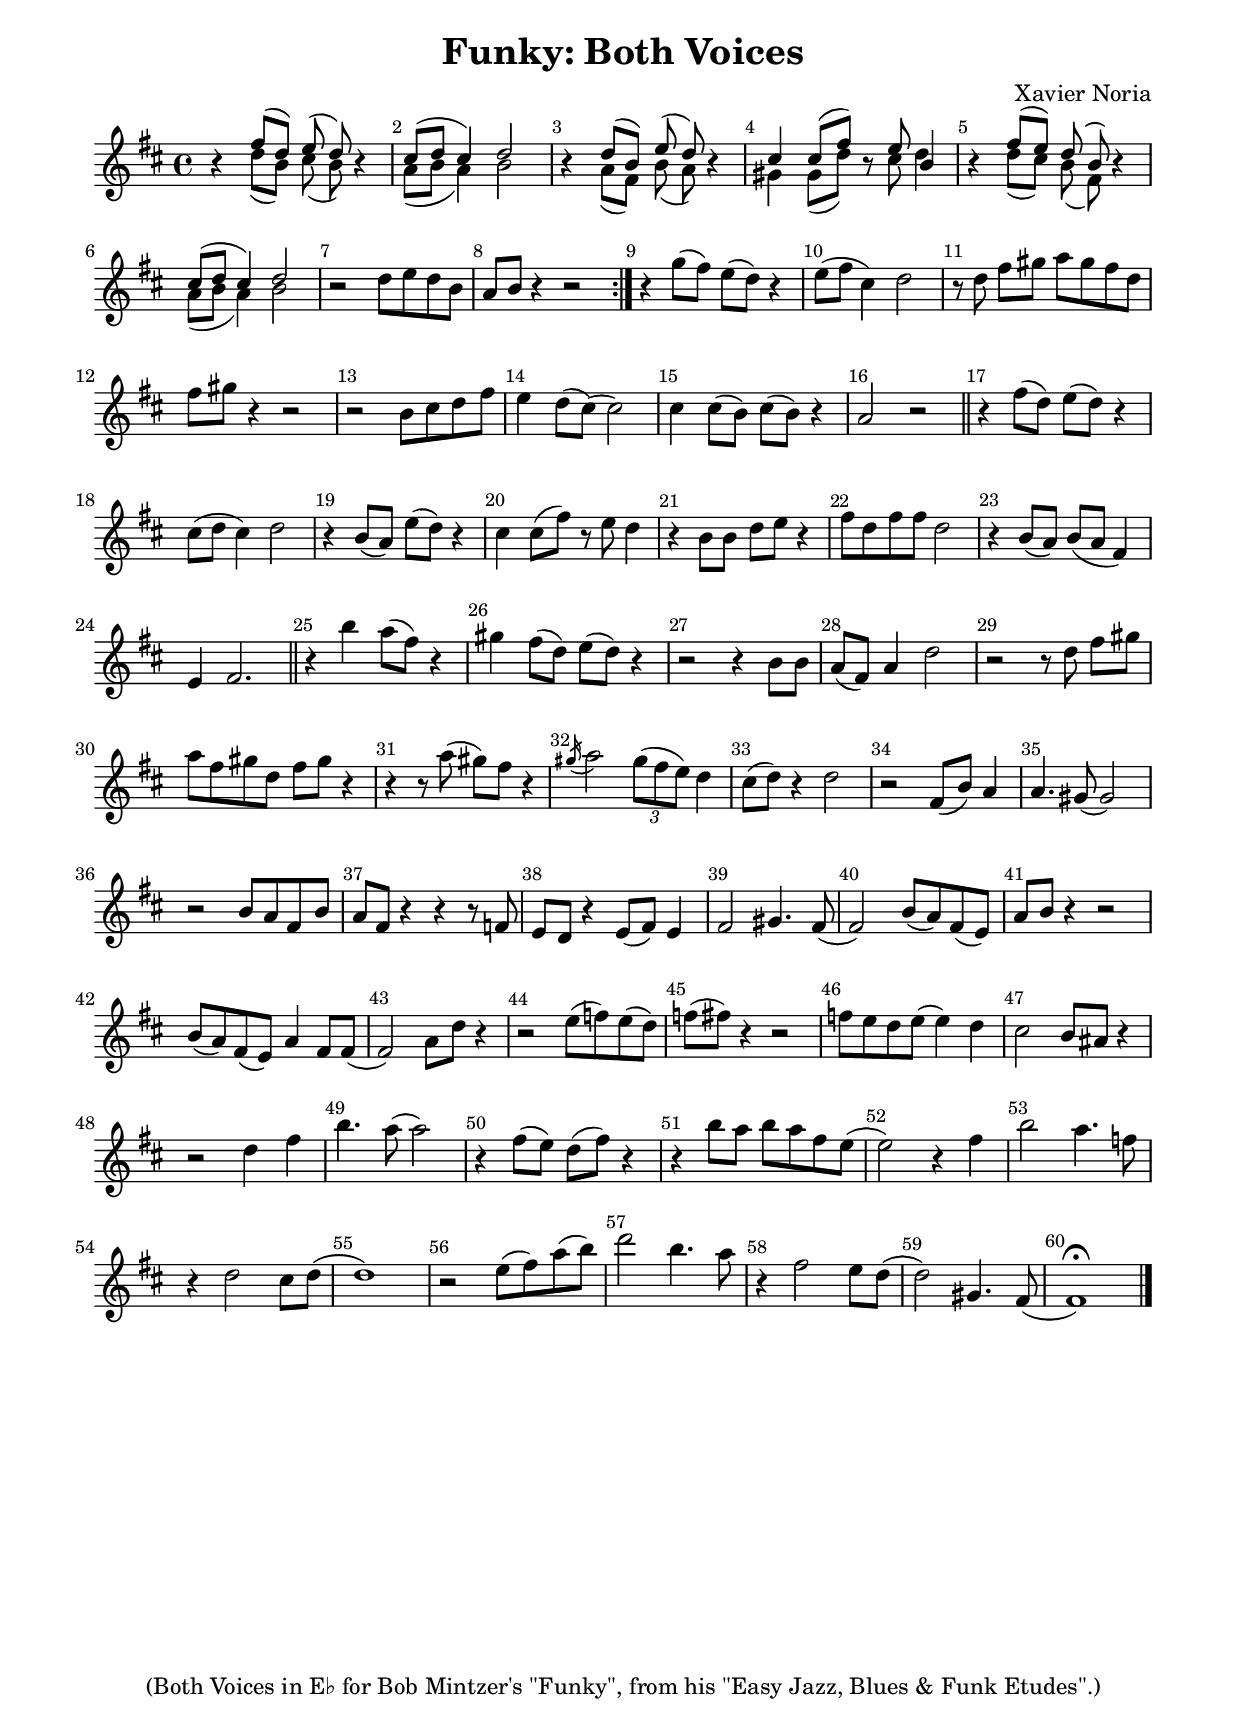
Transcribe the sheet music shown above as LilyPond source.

\version "2.16.1"

\include "../shared/common.ly"

\header {
  title    = "Funky: Both Voices"
  composer = "Xavier Noria"
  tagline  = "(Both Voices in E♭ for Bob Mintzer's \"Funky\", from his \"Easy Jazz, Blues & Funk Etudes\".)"
}

melody = \relative c'' {
  \clef treble
  \key d \major
  \time 4/4
  
  \repeat volta 2 {
    % 1
    r4 << fs8( \\ d8( >> << d8) \\ b8) >> << e8( \\ cs8( >> << d8) \\ b8) >> r4 |

    % 2
    << cs8( \\ a8( >> << d8 \\ b >> << cs4) \\ a) >> << d2 \\ b >> |

    % 3
    r4 << d8( \\ a8( >> << b8) \\ fs8) >> << e'8( \\ b8( >> << d8) \\ a) >> r4 |

    % 4
    << cs4 \\ gs4 >> << cs8( \\ gs8( >> << fs'8) \\ d8) >> r8 << e8 \\ cs8 >> << b4 \\ d4>> |

    % 5
    r4 << fs8( \\ d8( >> << e8) \\ cs8) >> << d8( \\ b8( >> << b8) \\ fs8) >> r4 |

    % 6
    << cs'8( \\ a8( >> << d8 \\ b8 >> << cs4) \\ a4) >> << d2 \\ b2 >> |

    % 7
    r2 d8 e8 d8 b8 |

    % 8
    a8 b8 r4 r2 |
  }

  % ---------------------------------------------------------------------------

  % 9
  r4 g'8( fs8) e8( d8) r4 |

  % 10
  e8( fs8 cs4) d2 |

  % 11
  r8 d8 fs8[ gs8] a8 gs8 fs8 d8 |

  % 12
  fs8 gs8 r4 r2 |

  % 13
  r2 b,8 cs8 d8 fs8 |

  % 14
  e4 d8( cs8)( cs2)

  % 15
  cs4 cs8( b8) cs8( b8) r4 |

  % 16
  a2 r2 \bar "||"

  % ---------------------------------------------------------------------------

  % 17
  r4 fs'8( d8) e8( d8) r4 |

  % 18
  cs8( d8 cs4) d2 |

  % 19
  r4 b8( a8) e'8( d8) r4 |

  % 20
  cs4 cs8( fs8) r8 e8 d4 |

  % 21
  r4 b8 b8 d8 e8 r4 |

  % 22
  fs8 d8 fs8 fs8 d2 |

  % 23
  r4 b8( a8) b8( a8 fs4) |

  % 24
  e4 fs2. \bar "||"

  % ---------------------------------------------------------------------------

  % 25
  r4 b'4 a8( fs8) r4 |

  % 26
  gs4 fs8( d8) e8( d8) r4 |

  % 27
  r2 r4 b8 b8 |

  % 28
  a8( fs8) a4 d2 |

  % 29
  r2 r8 d8 fs8[ gs8] |

  % 30
  a8 fs8 gs8 d8 fs8 gs8 r4 |

  % 31
  r4 r8 a8( gs8) fs8 r4 |

  % 32
  \acciaccatura gs16 a2 \times 2/3 { gs8( fs8 e8) } d4 |

  % 33
  cs8( d8) r4 d2 |

  % 34
  r2 fs,8( b8) a4

  % 35
  a4. gs8( gs2) |

  % 36
  r2 b8 a8 fs8 b8 |

  % 37
  a8 fs8 r4 r4 r8 f8 |

  % 38
  e8 d8 r4 e8( fs8) e4 |

  % 39
  fs2 gs4. fs8( |

  % 40
  fs2) b8( a8) fs8( e8) |

  % 41
  a8 b8 r4 r2 |

  % 42
  b8( a8) fs8( e8) a4 fs8 fs8( |

  % 43
  fs2) a8 d8 r4 |

  % 44
  r2 e8( f8) e8( d8) |

  % 45
  f8( fs8) r4 r2 |

  % 46
  f8 e8 d8 e8( e4) d4 |

  % 47
  cs2 b8 as8 r4 |

  % 48
  r2 d4 fs4 |

  % 49
  b4. a8( a2) |

  % 50
  r4 fs8( e8) d8( fs8) r4 |

  % 51
  r4 b8 a8 b8 a8 fs8 e8( |

  % 52
  e2) r4 fs4 |

  % 53
  b2 a4. f8 |

  % 54
  r4 d2 cs8 d8( |

  % 55
  d1)

  % 56
  r2 e8( fs8) a8( b8) |

  % 57
  d2 b4. a8 |

  % 58
  r4 fs2 e8 d8(

  % 59
  d2) gs,4. fs8(

  % 60
  fs1)\fermata \bar "|."
}

\score {
  { \melody }
}
